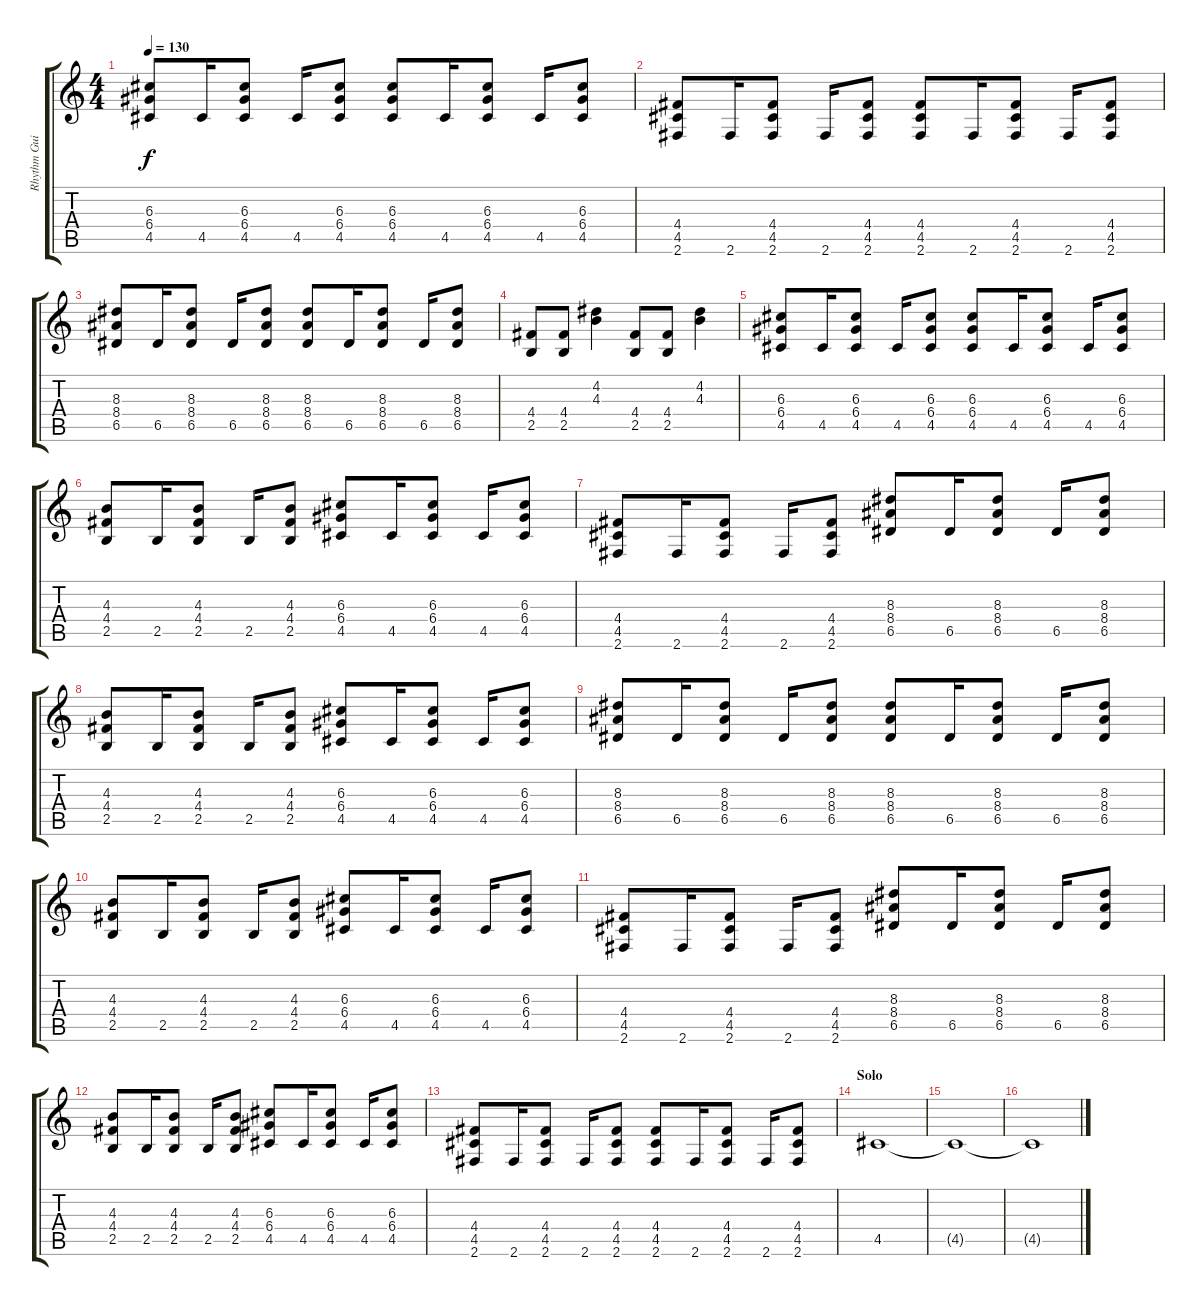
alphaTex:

\track ("Rhythm Guitar" "Rhythm Gui") {instrument overdrivenguitar}
\staff {score tabs}
\tuning (E4 B3 G3 D3 A2 E2) {hide}
\ts (4 4)
\tempo 130
\clef g2
\ks c
(6.3 6.4 4.5).8{dy f} 4.5.16 (6.3 6.4 4.5).8 4.5.16 (6.3 6.4 4.5).8 (6.3 6.4 4.5).8 4.5.16 (6.3 6.4 4.5).8 4.5.16 (6.3 6.4 4.5).8 |
(4.4 4.5 2.6).8 2.6.16 (4.4 4.5 2.6).8 2.6.16 (4.4 4.5 2.6).8 (4.4 4.5 2.6).8 2.6.16 (4.4 4.5 2.6).8 2.6.16 (4.4 4.5 2.6).8 |
(8.3 8.4 6.5).8 6.5.16 (8.3 8.4 6.5).8 6.5.16 (8.3 8.4 6.5).8 (8.3 8.4 6.5).8 6.5.16 (8.3 8.4 6.5).8 6.5.16 (8.3 8.4 6.5).8 |
(4.4 2.5).8 (4.4 2.5).8 (4.2 4.3).4 (4.4 2.5).8 (4.4 2.5).8 (4.2 4.3).4 |
(6.3 6.4 4.5).8 4.5.16 (6.3 6.4 4.5).8 4.5.16 (6.3 6.4 4.5).8 (6.3 6.4 4.5).8 4.5.16 (6.3 6.4 4.5).8 4.5.16 (6.3 6.4 4.5).8 |
(4.3 4.4 2.5).8 2.5.16 (4.3 4.4 2.5).8 2.5.16 (4.3 4.4 2.5).8 (6.3 6.4 4.5).8 4.5.16 (6.3 6.4 4.5).8 4.5.16 (6.3 6.4 4.5).8 |
(4.4 4.5 2.6).8 2.6.16 (4.4 4.5 2.6).8 2.6.16 (4.4 4.5 2.6).8 (8.3 8.4 6.5).8 6.5.16 (8.3 8.4 6.5).8 6.5.16 (8.3 8.4 6.5).8 |
(4.3 4.4 2.5).8 2.5.16 (4.3 4.4 2.5).8 2.5.16 (4.3 4.4 2.5).8 (6.3 6.4 4.5).8 4.5.16 (6.3 6.4 4.5).8 4.5.16 (6.3 6.4 4.5).8 |
(8.3 8.4 6.5).8 6.5.16 (8.3 8.4 6.5).8 6.5.16 (8.3 8.4 6.5).8 (8.3 8.4 6.5).8 6.5.16 (8.3 8.4 6.5).8 6.5.16 (8.3 8.4 6.5).8 |
(4.3 4.4 2.5).8 2.5.16 (4.3 4.4 2.5).8 2.5.16 (4.3 4.4 2.5).8 (6.3 6.4 4.5).8 4.5.16 (6.3 6.4 4.5).8 4.5.16 (6.3 6.4 4.5).8 |
(4.4 4.5 2.6).8 2.6.16 (4.4 4.5 2.6).8 2.6.16 (4.4 4.5 2.6).8 (8.3 8.4 6.5).8 6.5.16 (8.3 8.4 6.5).8 6.5.16 (8.3 8.4 6.5).8 |
(4.3 4.4 2.5).8 2.5.16 (4.3 4.4 2.5).8 2.5.16 (4.3 4.4 2.5).8 (6.3 6.4 4.5).8 4.5.16 (6.3 6.4 4.5).8 4.5.16 (6.3 6.4 4.5).8 |
(4.4 4.5 2.6).8 2.6.16 (4.4 4.5 2.6).8 2.6.16 (4.4 4.5 2.6).8 (4.4 4.5 2.6).8 2.6.16 (4.4 4.5 2.6).8 2.6.16 (4.4 4.5 2.6).8 |
\section ("" "Solo")
4.5.1 |
4.5{t}.1 |
4.5{t}.1
